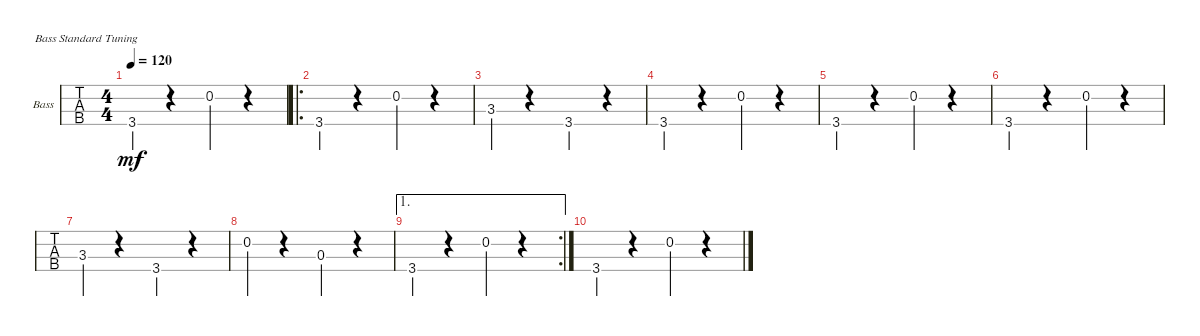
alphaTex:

\defaultSystemsLayout 4
\bracketExtendMode groupsimilarinstruments
\firstSystemTrackNameOrientation horizontal
\otherSystemsTrackNameOrientation horizontal
\track ("Bass" "Bass") {instrument acousticbass}
\staff {tabs}
\tuning (G2 D2 A1 E1)
\ts (4 4)
\tempo 120
\clef f4
\ks c
3.4.4{dy mf} r.4 0.2.4 r.4 |
\ro
3.4.4 r.4 0.2.4 r.4 |
3.3.4 r.4 3.4.4 r.4 |
3.4.4 r.4 0.2.4 r.4 |
3.4.4 r.4 0.2.4 r.4 |
3.4.4 r.4 0.2.4 r.4 |
3.3.4 r.4 3.4.4 r.4 |
0.2.4 r.4 0.3.4 r.4 |
\ae 1
\rc 2
3.4.4 r.4 0.2.4 r.4 |
3.4.4 r.4 0.2.4 r.4
